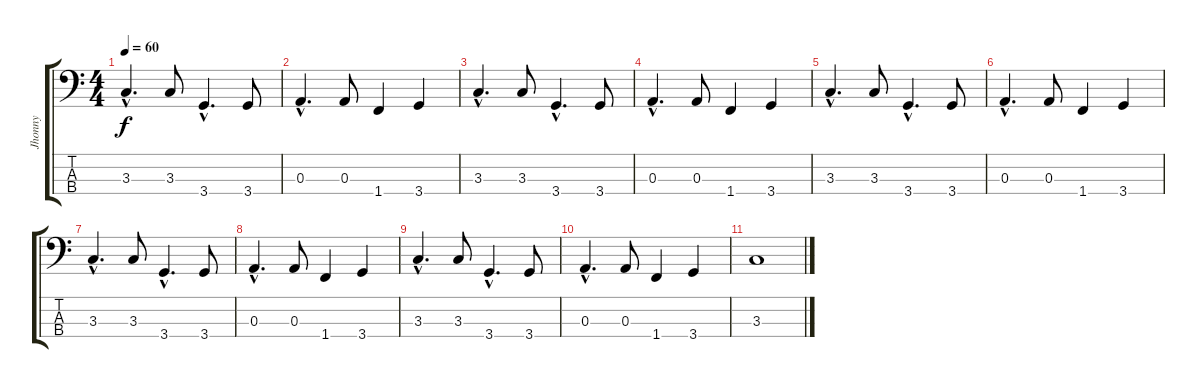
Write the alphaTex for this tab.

\track ("Jhonny" "Jhonny") {instrument electricbassfinger}
\staff {score tabs}
\tuning (G2 D2 A1 E1) {hide}
\ts (4 4)
\tempo 60
\clef f4
\ks c
3.3{hac}.4{d dy f} 3.3.8 3.4{hac}.4{d} 3.4.8 |
0.3{hac}.4{d} 0.3.8 1.4.4 3.4.4 |
3.3{hac}.4{d} 3.3.8 3.4{hac}.4{d} 3.4.8 |
0.3{hac}.4{d} 0.3.8 1.4.4 3.4.4 |
3.3{hac}.4{d} 3.3.8 3.4{hac}.4{d} 3.4.8 |
0.3{hac}.4{d} 0.3.8 1.4.4 3.4.4 |
3.3{hac}.4{d} 3.3.8 3.4{hac}.4{d} 3.4.8 |
0.3{hac}.4{d} 0.3.8 1.4.4 3.4.4 |
3.3{hac}.4{d} 3.3.8 3.4{hac}.4{d} 3.4.8 |
0.3{hac}.4{d} 0.3.8 1.4.4 3.4.4 |
3.3.1
